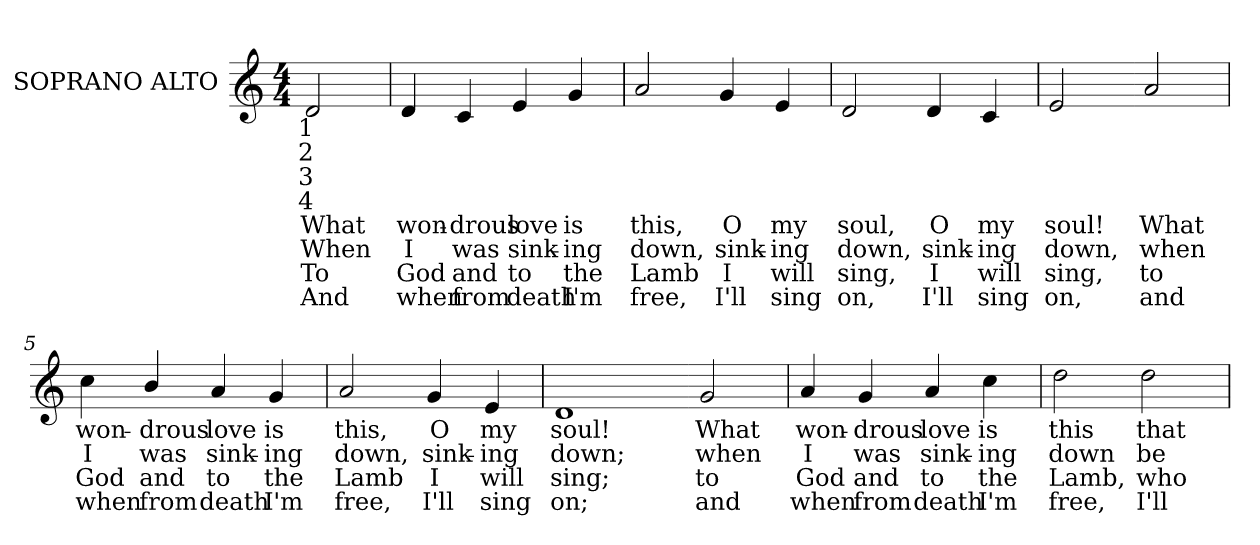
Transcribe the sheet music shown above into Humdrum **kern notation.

**kern	**text	**text	**text	**text
*part1	*part1	*part1	*part1	*part1
*staff1	*staff1	*staff1	*staff1	*staff1
*I"SOPRANO ALTO	*	*	*	*
*I'S. A.	*	*	*	*
!!LO:PB:g=z
*clefG2	*	*	*	*
*k[]	*	*	*	*
*C:	*	*	*	*
*M4/4	*	*	*	*
=	=	=	=	=
!LO:TX:b:cj:t=1	!	!	!	!
!LO:TX:b:cj:t=2	!	!	!	!
!LO:TX:b:cj:t=3	!	!	!	!
!LO:TX:b:cj:t=4	!	!	!	!
!	!LO:LY:b:color=#000000	!LO:LY:b:color=#000000	!LO:LY:b:color=#000000	!LO:LY:b:color=#000000
2di/	What	When	To	And
=	=	=	=	=
!	!LO:LY:b:color=#000000	!LO:LY:b:color=#000000	!LO:LY:b:color=#000000	!LO:LY:b:color=#000000
4di/	won-	I	God	when
!	!LO:LY:b:color=#000000	!LO:LY:b:color=#000000	!LO:LY:b:color=#000000	!LO:LY:b:color=#000000
4ci/	-drous	was	and	from
!	!LO:LY:b:color=#000000	!LO:LY:b:color=#000000	!LO:LY:b:color=#000000	!LO:LY:b:color=#000000
4ei/	love	sink-	to	death
!	!LO:LY:b:color=#000000	!LO:LY:b:color=#000000	!LO:LY:b:color=#000000	!LO:LY:b:color=#000000
4gi/	is	-ing	the	I'm
=1	=1	=1	=1	=1
!	!LO:LY:b:color=#000000	!LO:LY:b:color=#000000	!LO:LY:b:color=#000000	!LO:LY:b:color=#000000
2ai/	this,	down,	Lamb	free,
!	!LO:LY:b:color=#000000	!LO:LY:b:color=#000000	!LO:LY:b:color=#000000	!LO:LY:b:color=#000000
4gi/	O	sink-	I	I'll
!	!LO:LY:b:color=#000000	!LO:LY:b:color=#000000	!LO:LY:b:color=#000000	!LO:LY:b:color=#000000
4ei/	my	-ing	will	sing
=2	=2	=2	=2	=2
!	!LO:LY:b:color=#000000	!LO:LY:b:color=#000000	!LO:LY:b:color=#000000	!LO:LY:b:color=#000000
2di/	soul,	down,	sing,	on,
!	!LO:LY:b:color=#000000	!LO:LY:b:color=#000000	!LO:LY:b:color=#000000	!LO:LY:b:color=#000000
4di/	O	sink-	I	I'll
!	!LO:LY:b:color=#000000	!LO:LY:b:color=#000000	!LO:LY:b:color=#000000	!LO:LY:b:color=#000000
4ci/	my	-ing	will	sing
=3	=3	=3	=3	=3
!	!LO:LY:b:color=#000000	!LO:LY:b:color=#000000	!LO:LY:b:color=#000000	!LO:LY:b:color=#000000
2ei/	soul!	down,	sing,	on,
!!LO:LB:g=z
=4-	=4-	=4-	=4-	=4-
!	!LO:LY:b:color=#000000	!LO:LY:b:color=#000000	!LO:LY:b:color=#000000	!LO:LY:b:color=#000000
2ai/	What	when	to	and
=5	=5	=5	=5	=5
!	!LO:LY:b:color=#000000	!LO:LY:b:color=#000000	!LO:LY:b:color=#000000	!LO:LY:b:color=#000000
4cci\	won-	I	God	when
!	!LO:LY:b:color=#000000	!LO:LY:b:color=#000000	!LO:LY:b:color=#000000	!LO:LY:b:color=#000000
4bi/	-drous	was	and	from
!	!LO:LY:b:color=#000000	!LO:LY:b:color=#000000	!LO:LY:b:color=#000000	!LO:LY:b:color=#000000
4ai/	love	sink-	to	death
!	!LO:LY:b:color=#000000	!LO:LY:b:color=#000000	!LO:LY:b:color=#000000	!LO:LY:b:color=#000000
4gi/	is	-ing	the	I'm
=6	=6	=6	=6	=6
!	!LO:LY:b:color=#000000	!LO:LY:b:color=#000000	!LO:LY:b:color=#000000	!LO:LY:b:color=#000000
2ai/	this,	down,	Lamb	free,
!	!LO:LY:b:color=#000000	!LO:LY:b:color=#000000	!LO:LY:b:color=#000000	!LO:LY:b:color=#000000
4gi/	O	sink-	I	I'll
!	!LO:LY:b:color=#000000	!LO:LY:b:color=#000000	!LO:LY:b:color=#000000	!LO:LY:b:color=#000000
4ei/	my	-ing	will	sing
=7	=7	=7	=7	=7
!	!LO:LY:b:color=#000000	!LO:LY:b:color=#000000	!LO:LY:b:color=#000000	!LO:LY:b:color=#000000
1di	soul!	down;	sing;	on;
!!LO:LB:g=z
=8-	=8-	=8-	=8-	=8-
!	!LO:LY:b:color=#000000	!LO:LY:b:color=#000000	!LO:LY:b:color=#000000	!LO:LY:b:color=#000000
2gi/	What	when	to	and
=9	=9	=9	=9	=9
!	!LO:LY:b:color=#000000	!LO:LY:b:color=#000000	!LO:LY:b:color=#000000	!LO:LY:b:color=#000000
4ai/	won-	I	God	when
!	!LO:LY:b:color=#000000	!LO:LY:b:color=#000000	!LO:LY:b:color=#000000	!LO:LY:b:color=#000000
4gi/	-drous	was	and	from
!	!LO:LY:b:color=#000000	!LO:LY:b:color=#000000	!LO:LY:b:color=#000000	!LO:LY:b:color=#000000
4ai/	love	sink-	to	death
!	!LO:LY:b:color=#000000	!LO:LY:b:color=#000000	!LO:LY:b:color=#000000	!LO:LY:b:color=#000000
4cci\	is	-ing	the	I'm
=10	=10	=10	=10	=10
!	!LO:LY:b:color=#000000	!LO:LY:b:color=#000000	!LO:LY:b:color=#000000	!LO:LY:b:color=#000000
2ddi\	this	down	Lamb,	free,
!	!LO:LY:b:color=#000000	!LO:LY:b:color=#000000	!LO:LY:b:color=#000000	!LO:LY:b:color=#000000
2ddi\	that	be-	who	I'll
=	=	=	=	=
*-	*-	*-	*-	*-
